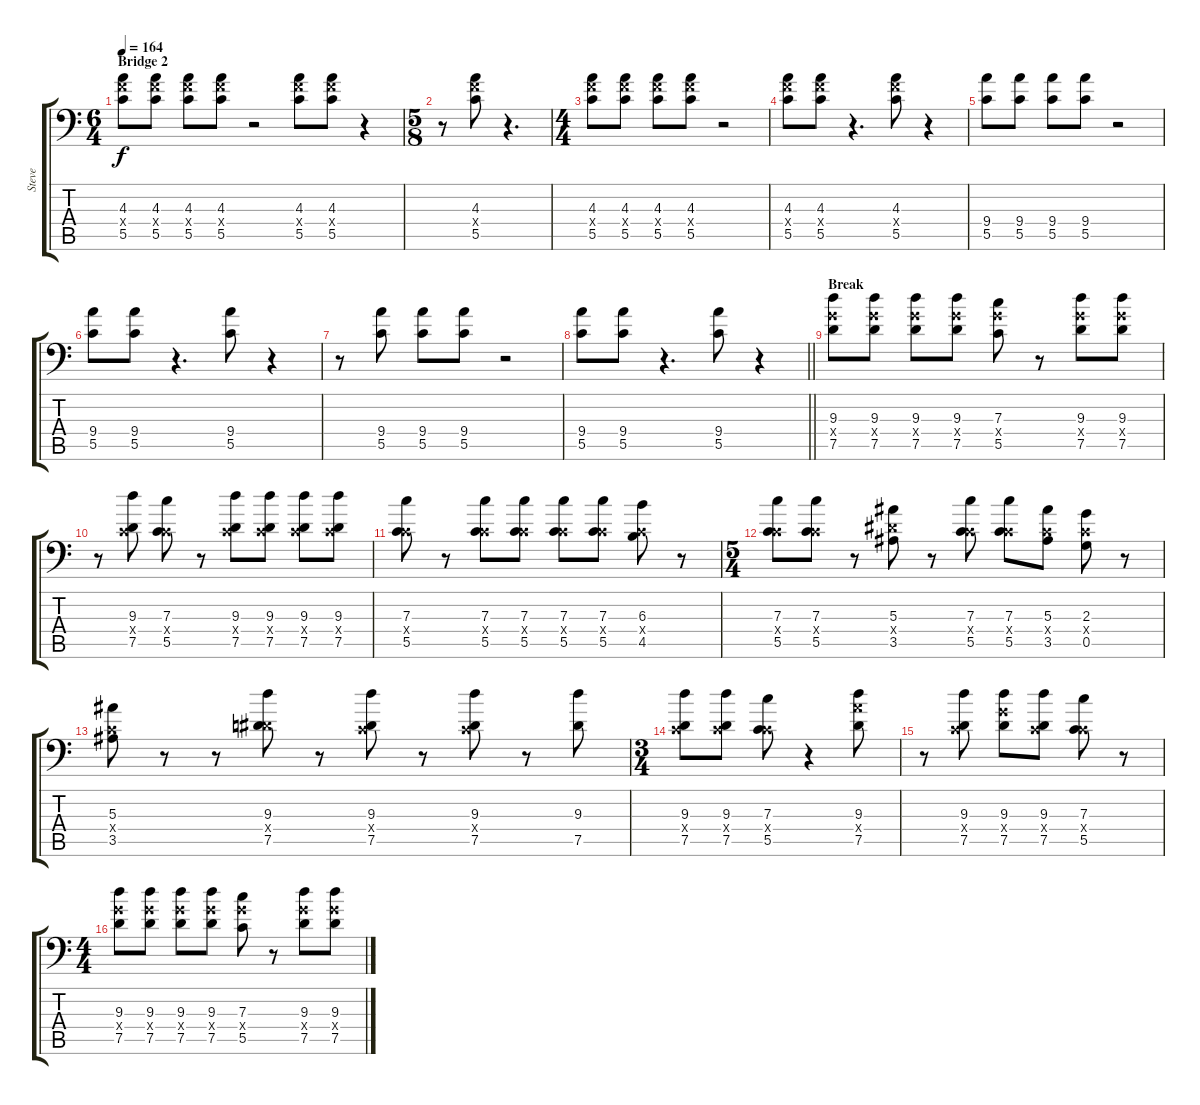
\track ("Steve" "Steve") {instrument distortionguitar}
\staff {score tabs}
\tuning (D4 A3 F3 C3 G2 G1) {hide}
\ts (6 4)
\section ("" "Bridge 2")
\tempo 164
\clef f4
\ks c
(4.3 5.4{x} 5.5).8{dy f} (4.3 5.4{x} 5.5).8 (4.3 5.4{x} 5.5).8 (4.3 5.4{x} 5.5).8 r.2 (4.3 5.4{x} 5.5).8 (4.3 5.4{x} 5.5).8 r.4 |
\ts (5 8)
r.8 (4.3 5.4{x} 5.5).8 r.4{d} |
\ts (4 4)
(4.3 5.4{x} 5.5).8 (4.3 5.4{x} 5.5).8 (4.3 5.4{x} 5.5).8 (4.3 5.4{x} 5.5).8 r.2 |
(4.3 5.4{x} 5.5).8 (4.3 5.4{x} 5.5).8 r.4{d} (4.3 5.4{x} 5.5).8 r.4 |
(9.4 5.5).8 (9.4 5.5).8 (9.4 5.5).8 (9.4 5.5).8 r.2 |
(9.4 5.5).8 (9.4 5.5).8 r.4{d} (9.4 5.5).8 r.4 |
r.8 (9.4 5.5).8 (9.4 5.5).8 (9.4 5.5).8 r.2 |
\barLineRight lightlight
(9.4 5.5).8 (9.4 5.5).8 r.4{d} (9.4 5.5).8 r.4 |
\section ("" "Break")
(9.3 7.4{x} 7.5).8 (9.3 7.4{x} 7.5).8 (9.3 7.4{x} 7.5).8 (9.3 7.4{x} 7.5).8 (7.3 7.4{x} 5.5).8 r.8 (9.3 7.4{x} 7.5).8 (9.3 7.4{x} 7.5).8 |
r.8 (9.3 0.4{x} 7.5).8 (7.3 0.4{x} 5.5).8 r.8 (9.3 0.4{x} 7.5).8 (9.3 0.4{x} 7.5).8 (9.3 0.4{x} 7.5).8 (9.3 0.4{x} 7.5).8 |
(7.3 0.4{x} 5.5).8 r.8 (7.3 0.4{x} 5.5).8 (7.3 0.4{x} 5.5).8 (7.3 0.4{x} 5.5).8 (7.3 0.4{x} 5.5).8 (6.3 0.4{x} 4.5).8 r.8 |
\ts (5 4)
(7.3 0.4{x} 5.5).8 (7.3 0.4{x} 5.5).8 r.8 (5.3 3.4{x} 3.5).8 r.8 (7.3 0.4{x} 5.5).8 (7.3 0.4{x} 5.5).8 (5.3 0.4{x} 3.5).8 (2.3 0.4{x} 0.5).8 r.8 |
(5.3 0.4{x} 3.5).8 r.8 r.8 (9.3 3.4{x} 7.5).8 r.8 (9.3 0.4{x} 7.5).8 r.8 (9.3 0.4{x} 7.5).8 r.8 (9.3 7.5).8 |
\ts (3 4)
(9.3 0.4{x} 7.5).8 (9.3 0.4{x} 7.5).8 (7.3 0.4{x} 5.5).8 r.4 (9.3 9.4{x} 7.5).8 |
r.8 (9.3 0.4{x} 7.5).8 (9.3 7.4{x} 7.5).8 (9.3 0.4{x} 7.5).8 (7.3 0.4{x} 5.5).8 r.8 |
\ts (4 4)
(9.3 7.4{x} 7.5).8 (9.3 7.4{x} 7.5).8 (9.3 7.4{x} 7.5).8 (9.3 7.4{x} 7.5).8 (7.3 7.4{x} 5.5).8 r.8 (9.3 7.4{x} 7.5).8 (9.3 7.4{x} 7.5).8
